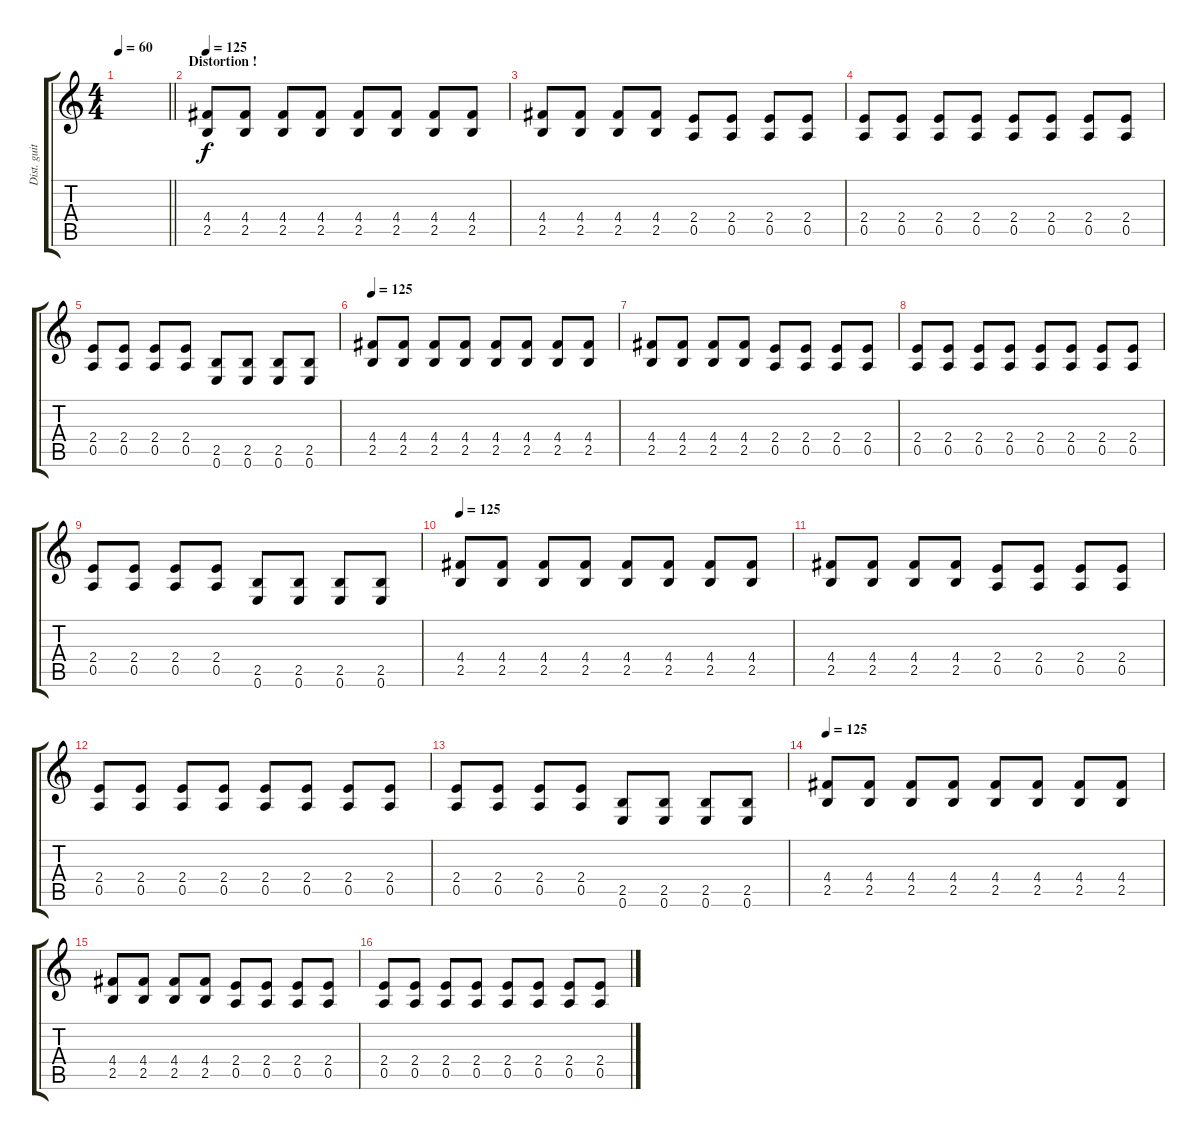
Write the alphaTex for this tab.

\track ("Dist. guitar 1" "Dist. guit") {instrument overdrivenguitar}
\staff {score tabs}
\tuning (E4 B3 G3 D3 A2 E2) {hide}
\ts (4 4)
\tempo 60
\clef g2
\barLineRight lightlight
\ks c
|
\section ("" "Distortion !")
\tempo 125
(4.4 2.5).8 (4.4 2.5).8 (4.4 2.5).8 (4.4 2.5).8 (4.4 2.5).8 (4.4 2.5).8 (4.4 2.5).8 (4.4 2.5).8 |
(4.4 2.5).8 (4.4 2.5).8 (4.4 2.5).8 (4.4 2.5).8 (2.4 0.5).8 (2.4 0.5).8 (2.4 0.5).8 (2.4 0.5).8 |
(2.4 0.5).8 (2.4 0.5).8 (2.4 0.5).8 (2.4 0.5).8 (2.4 0.5).8 (2.4 0.5).8 (2.4 0.5).8 (2.4 0.5).8 |
(2.4 0.5).8 (2.4 0.5).8 (2.4 0.5).8 (2.4 0.5).8 (2.5 0.6).8 (2.5 0.6).8 (2.5 0.6).8 (2.5 0.6).8 |
\tempo 125
(4.4 2.5).8 (4.4 2.5).8 (4.4 2.5).8 (4.4 2.5).8 (4.4 2.5).8 (4.4 2.5).8 (4.4 2.5).8 (4.4 2.5).8 |
(4.4 2.5).8 (4.4 2.5).8 (4.4 2.5).8 (4.4 2.5).8 (2.4 0.5).8 (2.4 0.5).8 (2.4 0.5).8 (2.4 0.5).8 |
(2.4 0.5).8 (2.4 0.5).8 (2.4 0.5).8 (2.4 0.5).8 (2.4 0.5).8 (2.4 0.5).8 (2.4 0.5).8 (2.4 0.5).8 |
(2.4 0.5).8 (2.4 0.5).8 (2.4 0.5).8 (2.4 0.5).8 (2.5 0.6).8 (2.5 0.6).8 (2.5 0.6).8 (2.5 0.6).8 |
\tempo 125
(4.4 2.5).8 (4.4 2.5).8 (4.4 2.5).8 (4.4 2.5).8 (4.4 2.5).8 (4.4 2.5).8 (4.4 2.5).8 (4.4 2.5).8 |
(4.4 2.5).8 (4.4 2.5).8 (4.4 2.5).8 (4.4 2.5).8 (2.4 0.5).8 (2.4 0.5).8 (2.4 0.5).8 (2.4 0.5).8 |
(2.4 0.5).8 (2.4 0.5).8 (2.4 0.5).8 (2.4 0.5).8 (2.4 0.5).8 (2.4 0.5).8 (2.4 0.5).8 (2.4 0.5).8 |
(2.4 0.5).8 (2.4 0.5).8 (2.4 0.5).8 (2.4 0.5).8 (2.5 0.6).8 (2.5 0.6).8 (2.5 0.6).8 (2.5 0.6).8 |
\tempo 125
(4.4 2.5).8 (4.4 2.5).8 (4.4 2.5).8 (4.4 2.5).8 (4.4 2.5).8 (4.4 2.5).8 (4.4 2.5).8 (4.4 2.5).8 |
(4.4 2.5).8 (4.4 2.5).8 (4.4 2.5).8 (4.4 2.5).8 (2.4 0.5).8 (2.4 0.5).8 (2.4 0.5).8 (2.4 0.5).8 |
(2.4 0.5).8 (2.4 0.5).8 (2.4 0.5).8 (2.4 0.5).8 (2.4 0.5).8 (2.4 0.5).8 (2.4 0.5).8 (2.4 0.5).8
